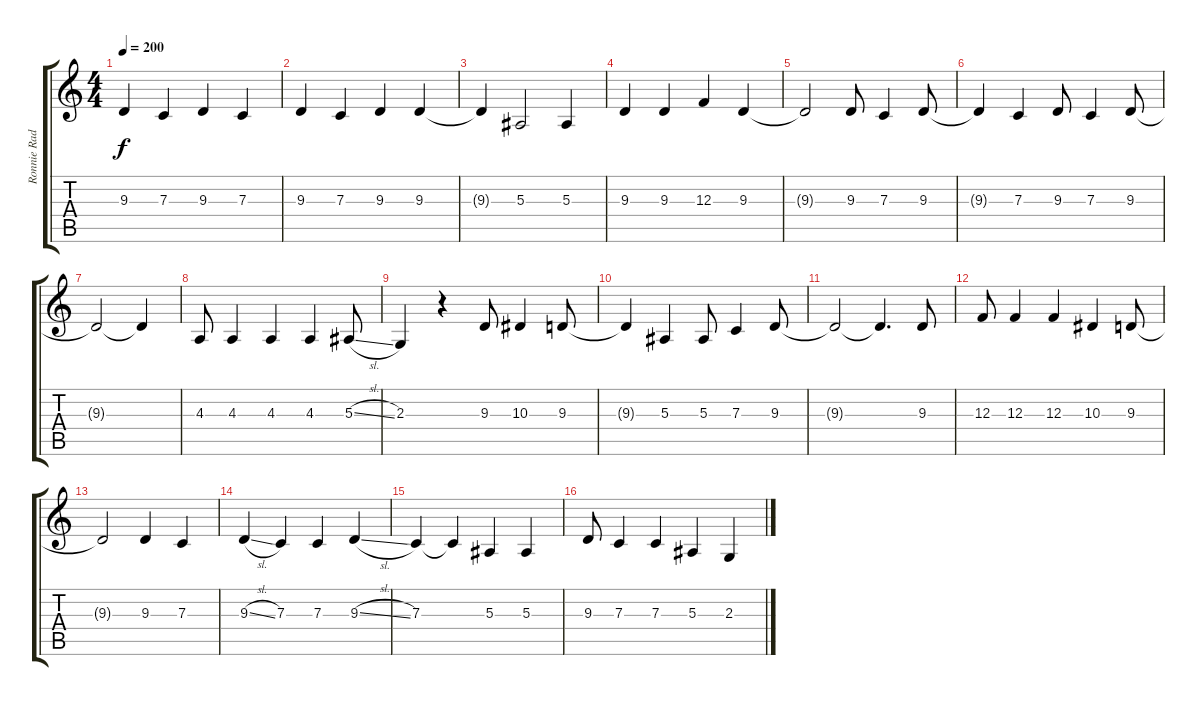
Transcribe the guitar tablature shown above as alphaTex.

\track ("Ronnie Radke" "Ronnie Rad") {mute instrument acousticgrandpiano}
\staff {score tabs}
\tuning (D4 A3 F3 C3 G2 C2) {hide}
\ts (4 4)
\tempo 200
\clef g2
\ks c
9.3{t}.4{dy f} 7.3.4 9.3.4 7.3.4 |
9.3.4 7.3.4 9.3.4 9.3.4 |
9.3{t}.4 5.3.2 5.3.4 |
9.3.4 9.3.4 12.3.4 9.3.4 |
9.3{t}.2 9.3.8 7.3.4 9.3.8 |
9.3{t}.4 7.3.4 9.3.8 7.3.4 9.3.8 |
9.3{t}.2 9.3{t}.4 |
4.3.8 4.3.4 4.3.4 4.3.4 5.3{sl}.8 |
2.3.4 r.4 9.3.8 10.3.4 9.3.8 |
9.3{t}.4 5.3.4 5.3.8 7.3.4 9.3.8 |
9.3{t}.2 9.3{t}.4{d} 9.3.8 |
12.3.8 12.3.4 12.3.4 10.3.4 9.3.8 |
9.3{t}.2 9.3.4 7.3.4 |
9.3{sl}.4 7.3.4 7.3.4 9.3{sl}.4 |
7.3.4 7.3{t}.4 5.3.4 5.3.4 |
9.3.8 7.3.4 7.3.4 5.3.4 2.3.4
